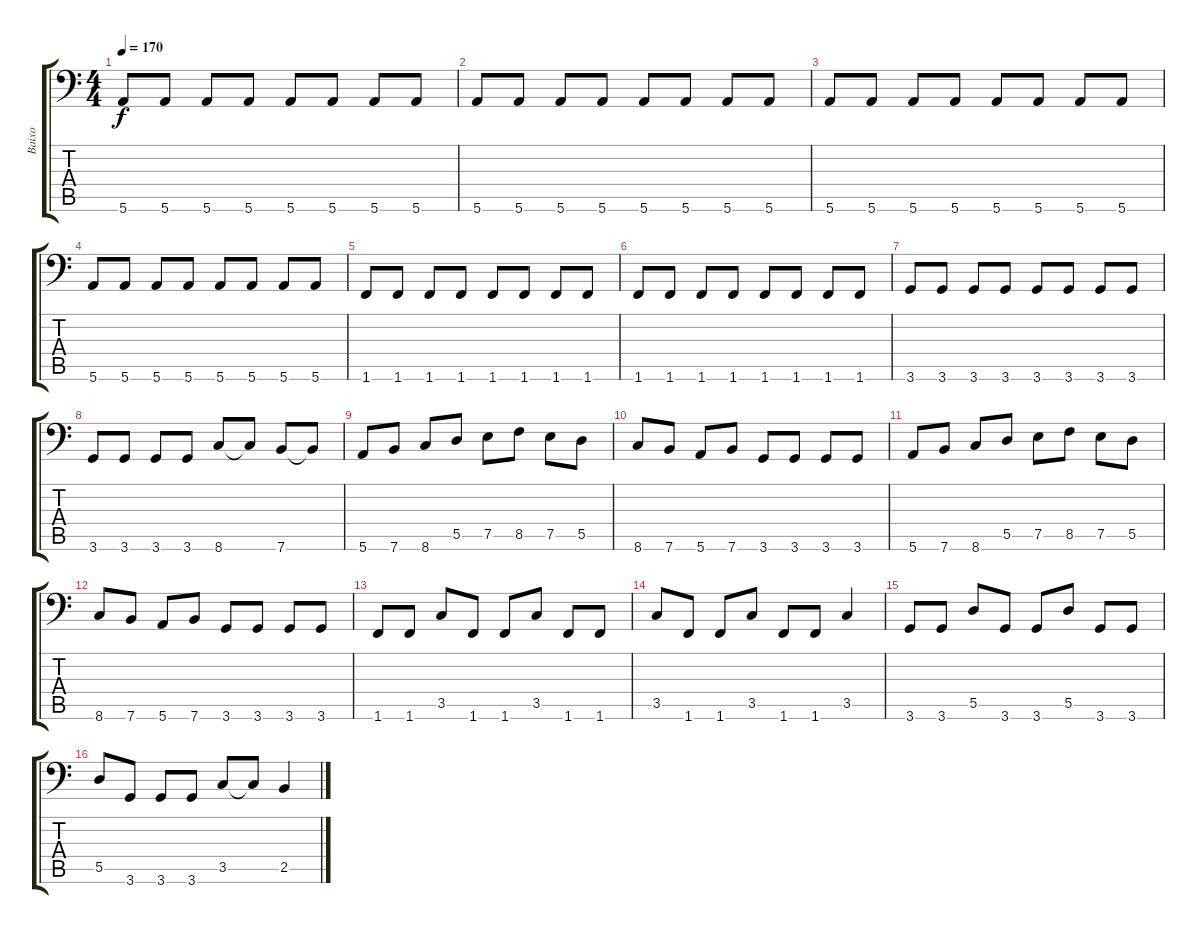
\track ("Baixo" "Baixo") {instrument electricbassfinger}
\staff {score tabs}
\tuning (E3 B2 G2 D2 A1 E1) {hide}
\ts (4 4)
\tempo 170
\clef f4
\ks c
5.6.8{dy f} 5.6.8 5.6.8 5.6.8 5.6.8 5.6.8 5.6.8 5.6.8 |
5.6.8 5.6.8 5.6.8 5.6.8 5.6.8 5.6.8 5.6.8 5.6.8 |
5.6.8 5.6.8 5.6.8 5.6.8 5.6.8 5.6.8 5.6.8 5.6.8 |
5.6.8 5.6.8 5.6.8 5.6.8 5.6.8 5.6.8 5.6.8 5.6.8 |
1.6.8 1.6.8 1.6.8 1.6.8 1.6.8 1.6.8 1.6.8 1.6.8 |
1.6.8 1.6.8 1.6.8 1.6.8 1.6.8 1.6.8 1.6.8 1.6.8 |
3.6.8 3.6.8 3.6.8 3.6.8 3.6.8 3.6.8 3.6.8 3.6.8 |
3.6.8 3.6.8 3.6.8 3.6.8 8.6.8 8.6{t}.8 7.6.8 7.6{t}.8 |
5.6.8 7.6.8 8.6.8 5.5.8 7.5.8 8.5.8 7.5.8 5.5.8 |
8.6.8 7.6.8 5.6.8 7.6.8 3.6.8 3.6.8 3.6.8 3.6.8 |
5.6.8 7.6.8 8.6.8 5.5.8 7.5.8 8.5.8 7.5.8 5.5.8 |
8.6.8 7.6.8 5.6.8 7.6.8 3.6.8 3.6.8 3.6.8 3.6.8 |
1.6.8 1.6.8 3.5.8 1.6.8 1.6.8 3.5.8 1.6.8 1.6.8 |
3.5.8 1.6.8 1.6.8 3.5.8 1.6.8 1.6.8 3.5.4 |
3.6.8 3.6.8 5.5.8 3.6.8 3.6.8 5.5.8 3.6.8 3.6.8 |
5.5.8 3.6.8 3.6.8 3.6.8 3.5.8 3.5{t}.8 2.5.4
